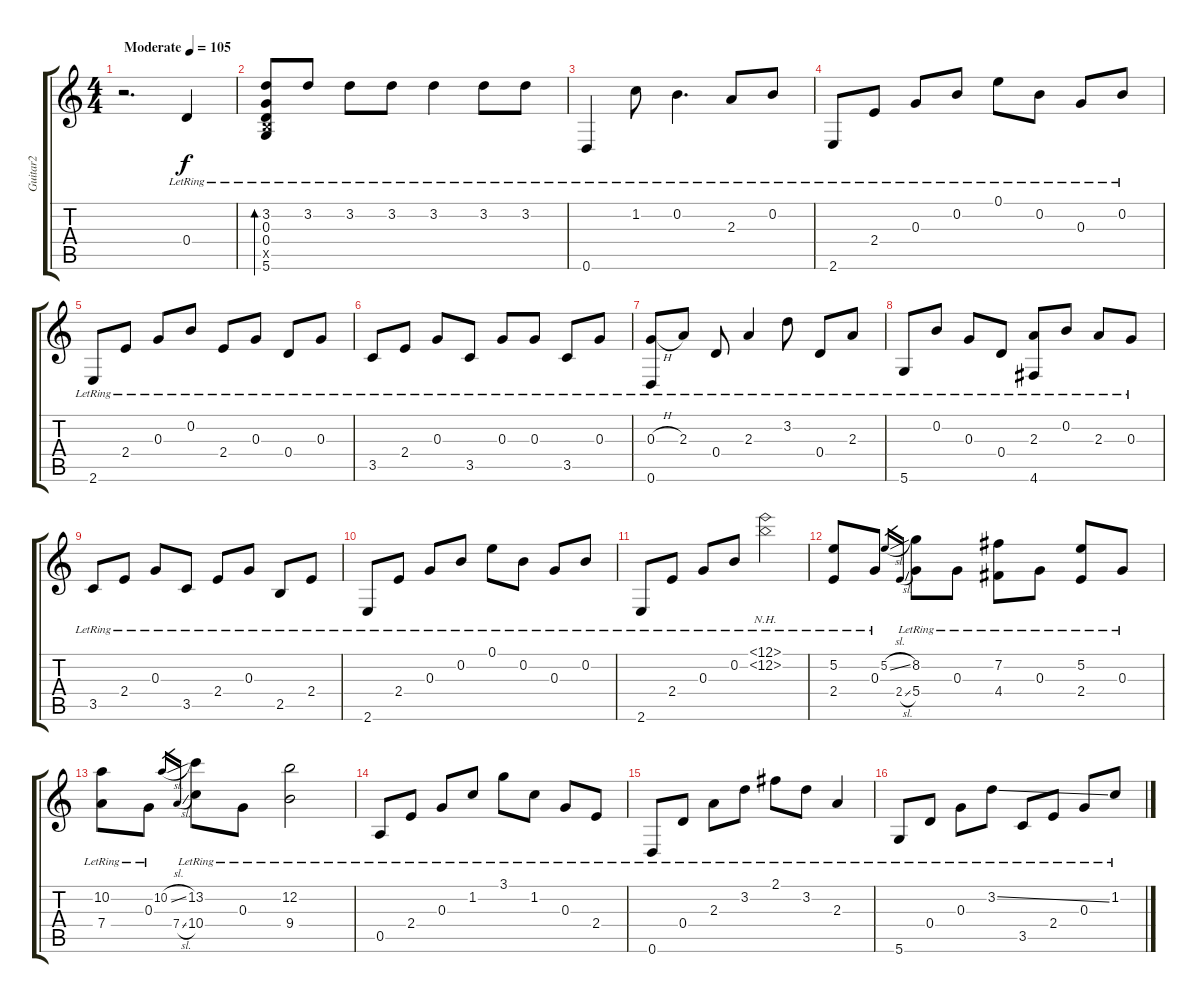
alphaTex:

\track ("Guitar2" "Guitar2") {instrument acousticguitarnylon}
\staff {score tabs}
\tuning (E4 B3 G3 D3 A2 D2) {hide}
\ts (4 4)
\tempo (105 "Moderate")
\clef g2
\ks c
r.2{d dy f instrument acousticguitarnylon} 0.4{lr}.4 |
(3.2{lr} 0.3{lr} 0.4{lr} 2.5{x} 5.6{lr}).8{bd 120} 3.2{lr}.8 3.2{lr}.8 3.2{lr}.8 3.2{lr}.4 3.2{lr}.8 3.2{lr}.8 |
0.6{lr}.4 1.2{lr}.8 0.2{lr}.4{d} 2.3{lr}.8 0.2{lr}.8 |
2.6{lr}.8 2.4{lr}.8 0.3{lr}.8 0.2{lr}.8 0.1{lr}.8 0.2{lr}.8 0.3{lr}.8 0.2{lr}.8 |
2.6{lr}.8 2.4{lr}.8 0.3{lr}.8 0.2{lr}.8 2.4{lr}.8 0.3{lr}.8 0.4{lr}.8 0.3{lr}.8 |
3.5{lr}.8 2.4{lr}.8 0.3{lr}.8 3.5{lr}.8 0.3{lr}.8 0.3{lr}.8 3.5{lr}.8 0.3{lr}.8 |
(0.3{h lr} 0.6{lr}).8 2.3{lr}.8 0.4{lr}.8 2.3{lr}.4 3.2{lr}.8 0.4{lr}.8 2.3{lr}.8 |
5.6{lr}.8 0.2{lr}.8 0.3{lr}.8 0.4{lr}.8 (2.3{lr} 4.6{lr}).8 0.2{lr}.8 2.3{lr}.8 0.3{lr}.8 |
3.5{lr}.8 2.4{lr}.8 0.3{lr}.8 3.5{lr}.8 2.4{lr}.8 0.3{lr}.8 2.5{lr}.8 2.4{lr}.8 |
2.6{lr}.8 2.4{lr}.8 0.3{lr}.8 0.2{lr}.8 0.1{lr}.8 0.2{lr}.8 0.3{lr}.8 0.2{lr}.8 |
2.6{lr}.8 2.4{lr}.8 0.3{lr}.8 0.2{lr}.8 (0.1{nh lr} 0.2{nh lr}).2 |
(5.2{lr} 2.4{lr}).8 0.3{lr}.8 5.2{sl}.16{gr} 2.4{sl}.16{gr} (8.2{lr} 5.4{lr}).8 0.3{lr}.8 (7.2{lr} 4.4{lr}).8 0.3{lr}.8 (5.2{lr} 2.4{lr}).8 0.3{lr}.8 |
(10.2{lr} 7.4{lr}).8 0.3{lr}.8 10.2{sl}.16{gr} 7.4{sl}.16{gr} (13.2{lr} 10.4{lr}).8 0.3{lr}.8 (12.2{lr} 9.4{lr}).2 |
0.5{lr}.8 2.4{lr}.8 0.3{lr}.8 1.2{lr}.8 3.1{lr}.8 1.2{lr}.8 0.3{lr}.8 2.4{lr}.8 |
0.6{lr}.8 0.4{lr}.8 2.3{lr}.8 3.2{lr}.8 2.1{lr}.8 3.2{lr}.8 2.3{lr}.4 |
5.6{lr}.8 0.4{lr}.8 0.3{lr}.8 3.2{ss lr}.8 3.5{lr}.8 2.4{lr}.8 0.3{lr}.8 1.2{lr}.8
